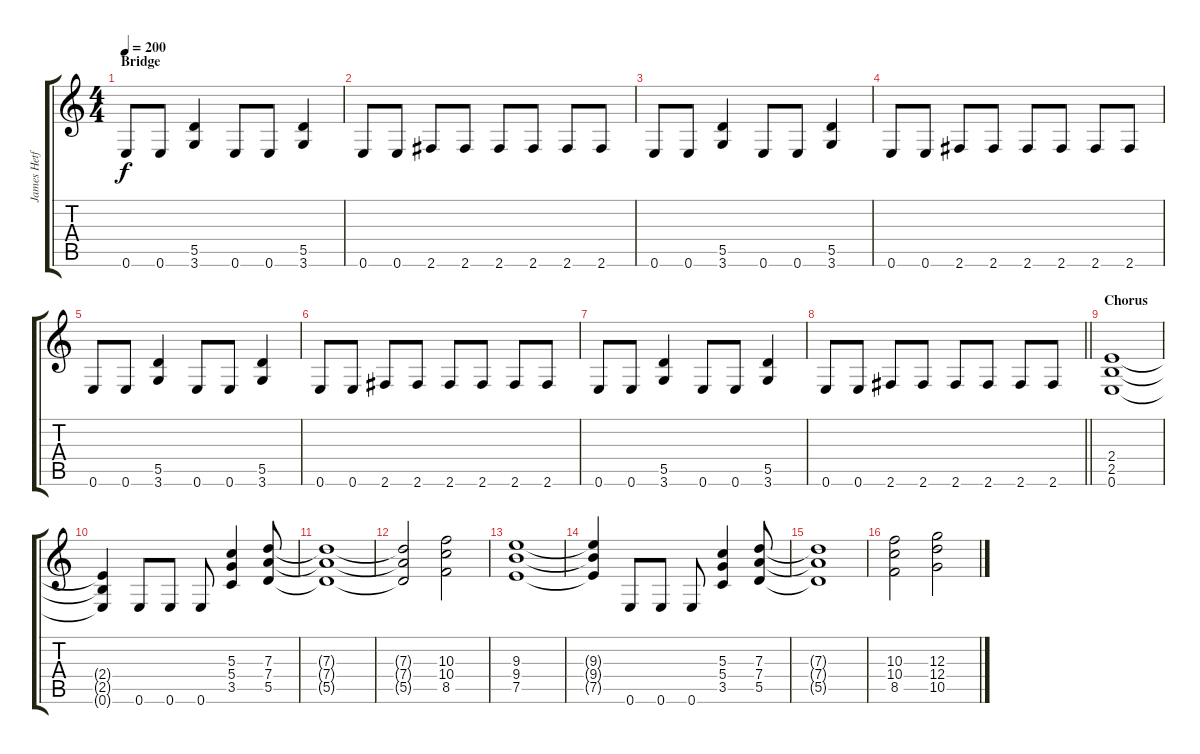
\track ("James Hetfield (Guitar)" "James Hetf") {instrument distortionguitar}
\staff {score tabs}
\tuning (E4 B3 G3 D3 A2 E2) {hide}
\ts (4 4)
\section ("" "Bridge")
\tempo 200
\clef g2
\ks c
0.6.8{dy f} 0.6.8 (5.5 3.6).4 0.6.8 0.6.8 (5.5 3.6).4 |
0.6.8 0.6.8 2.6.8 2.6.8 2.6.8 2.6.8 2.6.8 2.6.8 |
0.6.8 0.6.8 (5.5 3.6).4 0.6.8 0.6.8 (5.5 3.6).4 |
0.6.8 0.6.8 2.6.8 2.6.8 2.6.8 2.6.8 2.6.8 2.6.8 |
0.6.8 0.6.8 (5.5 3.6).4 0.6.8 0.6.8 (5.5 3.6).4 |
0.6.8 0.6.8 2.6.8 2.6.8 2.6.8 2.6.8 2.6.8 2.6.8 |
0.6.8 0.6.8 (5.5 3.6).4 0.6.8 0.6.8 (5.5 3.6).4 |
\barLineRight lightlight
0.6.8 0.6.8 2.6.8 2.6.8 2.6.8 2.6.8 2.6.8 2.6.8 |
\section ("" "Chorus")
(2.4 2.5 0.6).1 |
(2.4{t} 2.5{t} 0.6{t}).4 0.6.8 0.6.8 0.6.8 (5.3 5.4 3.5).4 (7.3 7.4 5.5).8 |
(7.3{t} 7.4{t} 5.5{t}).1 |
(7.3{t} 7.4{t} 5.5{t}).2 (10.3 10.4 8.5).2 |
(9.3 9.4 7.5).1 |
(9.3{t} 9.4{t} 7.5{t}).4 0.6.8 0.6.8 0.6.8 (5.3 5.4 3.5).4 (7.3 7.4 5.5).8 |
(7.3{t} 7.4{t} 5.5{t}).1 |
(10.3 10.4 8.5).2 (12.3 12.4 10.5).2
